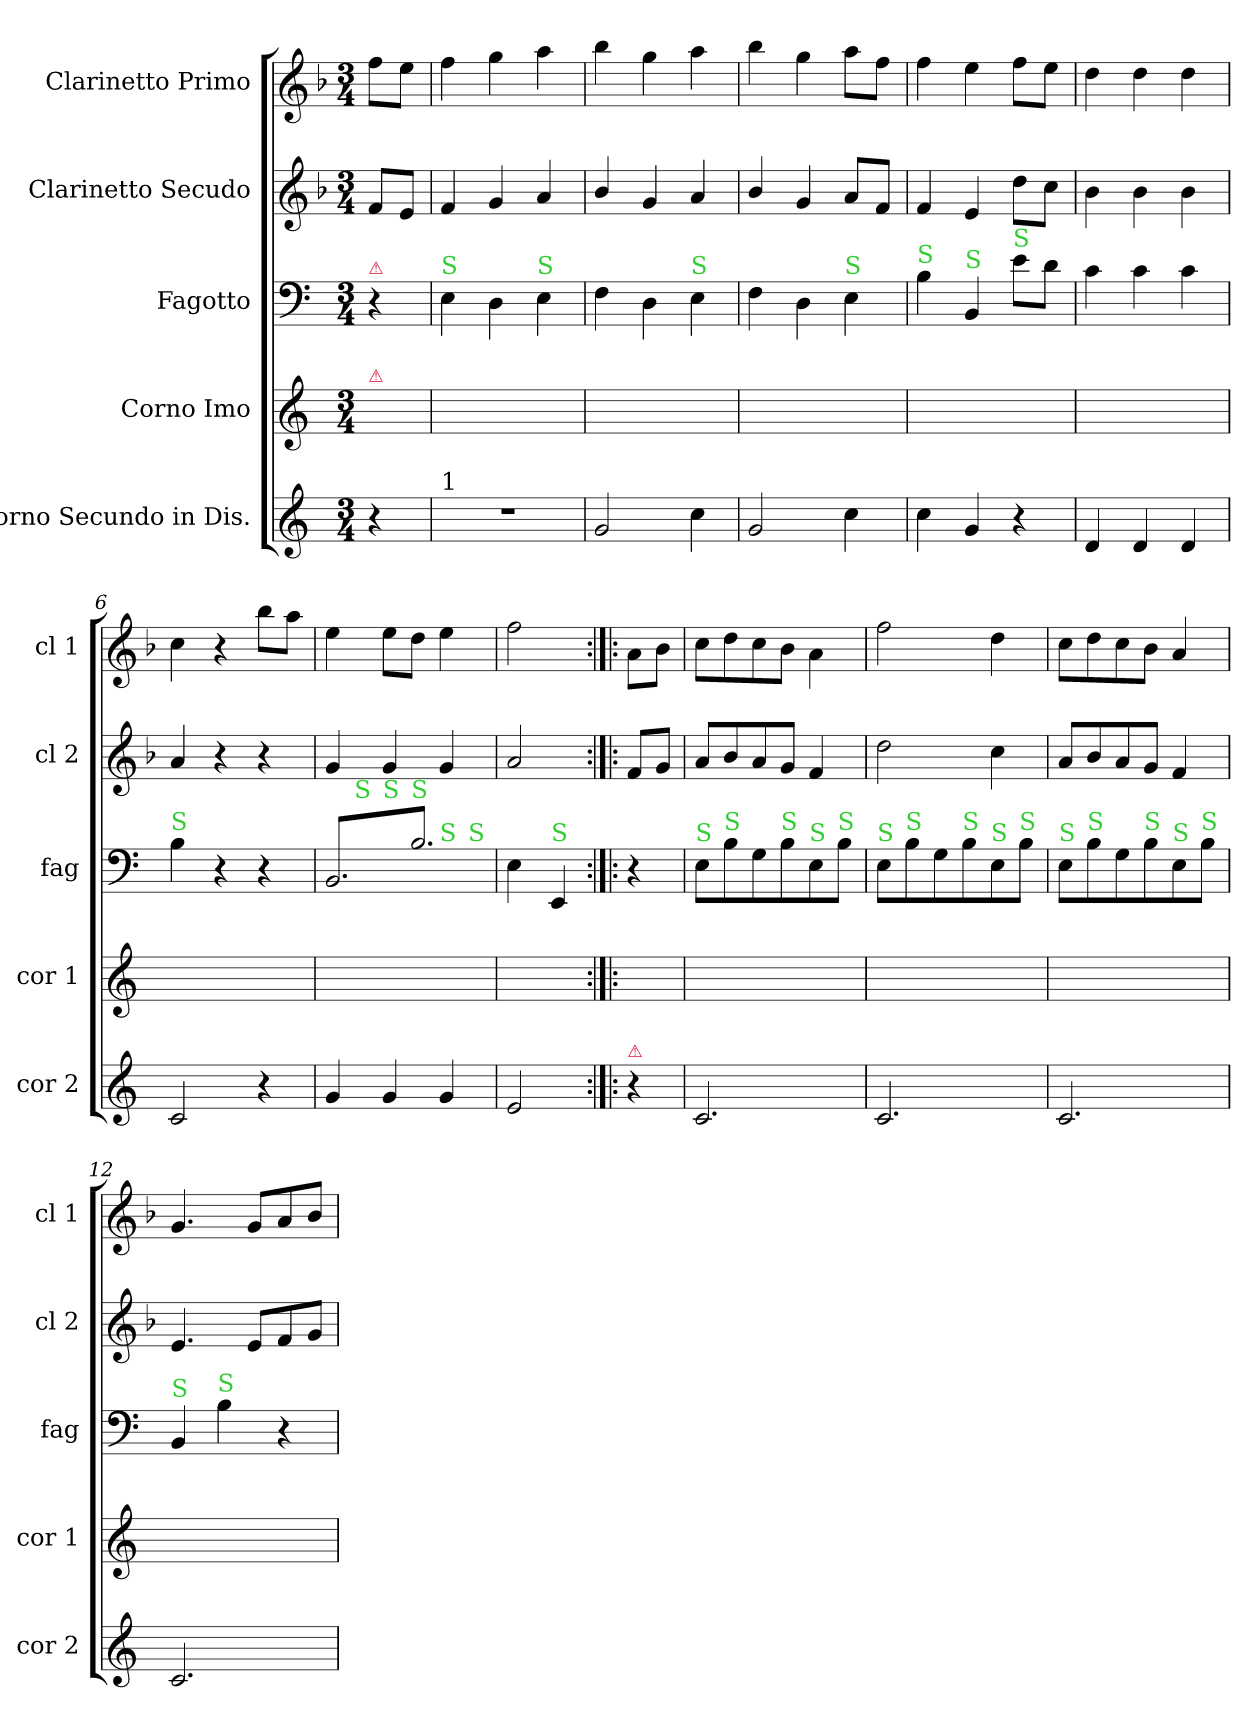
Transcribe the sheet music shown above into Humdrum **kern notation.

**kern	**kern	**kern	**kern	**kern
*part5	*part4	*part3	*part2	*part1
*staff5	*staff4	*staff3	*staff2	*staff1
*I"Corno Secundo in Dis.	*I"Corno Imo	*I"Fagotto	*I"Clarinetto Secudo	*I"Clarinetto Primo
*I'cor 2	*I'cor 1	*I'fag	*I'cl 2	*I'cl 1
*clefG2	*clefG2	*clefF4	*clefG2	*clefG2
*ITrd5c9	*ITrd5c9	*	*ITrd1c2	*ITrd1c2
*k[b-e-a-]	*k[b-e-a-]	*k[]	*k[b-e-a-]	*k[b-e-a-]
*M3/4	*M3/4	*M3/4	*M3/4	*M3/4
=	=	=	=	=
!	!	!LO:TX:a:color=crimson:t=⚠	!	!
!	!LO:TX:a:color=crimson:t=⚠	!	!	!
4r	4ryy	4r	8e-/L	8ee-\L
.	.	.	8d/J	8dd\J
=1	=1	=1	=1	=1
!	!	!LO:TX:a:color=limegreen:t=S	!	!
!LO:TX:a:t=1	!	!	!	!
2.r	2.ryy	4E\	4e-/	4ee-\
.	.	4D\	4f/	4ff\
!	!	!LO:TX:a:color=limegreen:t=S	!	!
.	.	4E\	4g/	4gg\
=2	=2	=2	=2	=2
2B-/	2.ryy	4F\	4a-/	4aa-\
.	.	4D\	4f/	4ff\
!	!	!LO:TX:a:color=limegreen:t=S	!	!
4e-\	.	4E\	4g/	4gg\
=3	=3	=3	=3	=3
2B-/	2.ryy	4F\	4a-/	4aa-\
.	.	4D\	4f/	4ff\
!	!	!LO:TX:a:color=limegreen:t=S	!	!
4e-\	.	4E\	8g/L	8gg\L
.	.	.	8e-/J	8ee-\J
=4	=4	=4	=4	=4
!	!	!LO:TX:a:color=limegreen:t=S	!	!
4e-\	2.ryy	4B\	4e-/	4ee-\
!	!	!LO:TX:a:color=limegreen:t=S	!	!
4B-/	.	4BB/	4d/	4dd\
!	!	!LO:TX:a:color=limegreen:t=S	!	!
4r	.	8e\L	8cc\L	8ee-\L
.	.	8d\J	8b-\J	8dd\J
=5	=5	=5	=5	=5
4F/	2.ryy	4c\	4a-\	4cc\
4F/	.	4c\	4a-\	4cc\
4F/	.	4c\	4a-\	4cc\
=6	=6	=6	=6	=6
!	!	!LO:TX:a:color=limegreen:t=S	!	!
2E-/	2.ryy	4B\	4g/	4b-\
.	.	4r	4r	4r
4r	.	4r	4r	8aa-\L
.	.	.	.	8gg\J
=7	=7	=7	=7	=7
!	!	!LO:TX:a:color=limegreen:t=S	!	!
!	!	!LO:TX:a:color=crimson:t=⚠	!	!
*	*	*^	*	*
*	*	*	*^	*	*
*	*	*	*	*^	*	*
*	*	*tremolo	*	*	*	*	*
4B-/	2.ryy	8BB/L	8ryy	4ryy	2ryy	4f/	4dd\
!	!	!	!LO:TX:a:color=limegreen:t=S	!	!	!	!
.	.	8B/	2ryy	.	.	.	.
!	!	!	!	!LO:TX:a:color=limegreen:t=S	!	!	!
4B-/	.	8BB/	.	2ryy	.	4f/	8dd\L
!	!	!LO:TX:a:color=limegreen:t=S	!	!	!	!	!
.	.	8B/	.	.	.	.	8cc\J
!	!	!	!	!	!LO:TX:a:color=limegreen:t=S	!	!
4B-/	.	8BB/	.	.	4ryy	4f/	4dd\
!	!	!	!LO:TX:a:color=limegreen:t=S	!	!	!	!
.	.	8B/J	8ryy	.	.	.	.
*	*	*Xtremolo	*	*	*	*	*
=8	=8	=8	=8	=8	=8	=8	=8
!	!	!LO:TX:a:color=limegreen:t=S	!	!	!	!	!
*	*	*v	*v	*v	*v	*	*
2G/	2ryy	4E\	2g/	2ee-\
.	.	.	.	.
!	!	!LO:TX:a:color=limegreen:t=S	!	!
.	.	4EE/	.	.
=:|!|:	=:|!|:	=:|!|:	=:|!|:	=:|!|:
!LO:TX:a:color=crimson:t=⚠	!	!	!	!
4r	4ryy	4r	8e-/L	8g\L
.	.	.	8f/J	8a-\J
=9	=9	=9	=9	=9
!	!	!LO:TX:a:color=limegreen:t=S	!	!
2.E-/	2.ryy	8E\L	8g/L	8b-\L
!	!	!LO:TX:a:color=limegreen:t=S	!	!
.	.	8B\	8a-/	8cc\
.	.	8G\	8g/	8b-\
!	!	!LO:TX:a:color=limegreen:t=S	!	!
.	.	8B\	8f/J	8a-\J
!	!	!LO:TX:a:color=limegreen:t=S	!	!
.	.	8E\	4e-/	4g\
!	!	!LO:TX:a:color=limegreen:t=S	!	!
.	.	8B\J	.	.
=10	=10	=10	=10	=10
!	!	!LO:TX:a:color=limegreen:t=S	!	!
2.E-/	2.ryy	8E\L	2cc\	2ee-\
!	!	!LO:TX:a:color=limegreen:t=S	!	!
.	.	8B\	.	.
.	.	8G\	.	.
!	!	!LO:TX:a:color=limegreen:t=S	!	!
.	.	8B\	.	.
!	!	!LO:TX:a:color=limegreen:t=S	!	!
.	.	8E\	4b-\	4cc\
!	!	!LO:TX:a:color=limegreen:t=S	!	!
.	.	8B\J	.	.
=11	=11	=11	=11	=11
!	!	!LO:TX:a:color=limegreen:t=S	!	!
2.E-/	2.ryy	8E\L	8g/L	8b-\L
!	!	!LO:TX:a:color=limegreen:t=S	!	!
.	.	8B\	8a-/	8cc\
.	.	8G\	8g/	8b-\
!	!	!LO:TX:a:color=limegreen:t=S	!	!
.	.	8B\	8f/J	8a-\J
!	!	!LO:TX:a:color=limegreen:t=S	!	!
.	.	8E\	4e-/	4g/
!	!	!LO:TX:a:color=limegreen:t=S	!	!
.	.	8B\J	.	.
=12	=12	=12	=12	=12
!	!	!LO:TX:a:color=limegreen:t=S	!	!
2.E-/	2.ryy	4BB/	4.d/	4.f/
!	!	!LO:TX:a:color=limegreen:t=S	!	!
.	.	4B\	.	.
.	.	.	8d/L	8f/L
.	.	4r	8e-/	8g/
.	.	.	8f/J	8a-/J
=	=	=	=	=
*-	*-	*-	*-	*-
